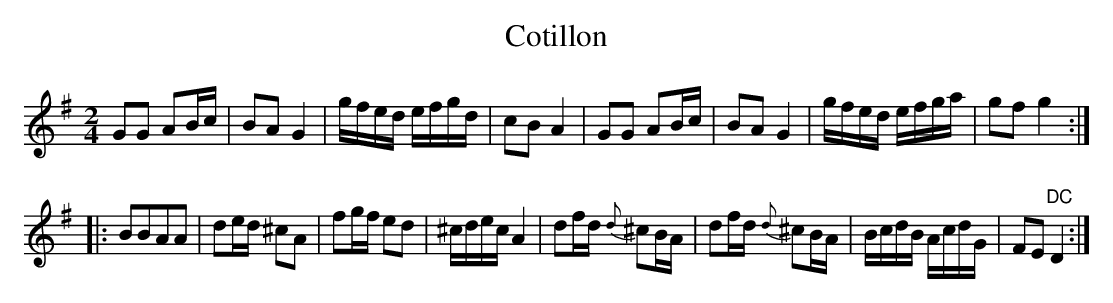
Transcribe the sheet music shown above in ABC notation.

X:1
T:Cotillon
M:2/4
K:G major
G2G2 A2Bc| B2A2 G4| gfed efgd| c2B2 A4|\
G2G2 A2Bc| B2A2 G4| gfed efga| g2f2 g4::
B2B2A2A2| d2ed ^c2A2| f2gf e2d2|^cdec A4|\
d2fd {d}^c2BA| d2fd {d}^c2BA| \
BcdB AcdG| F2E2 "DC"D4 :|
